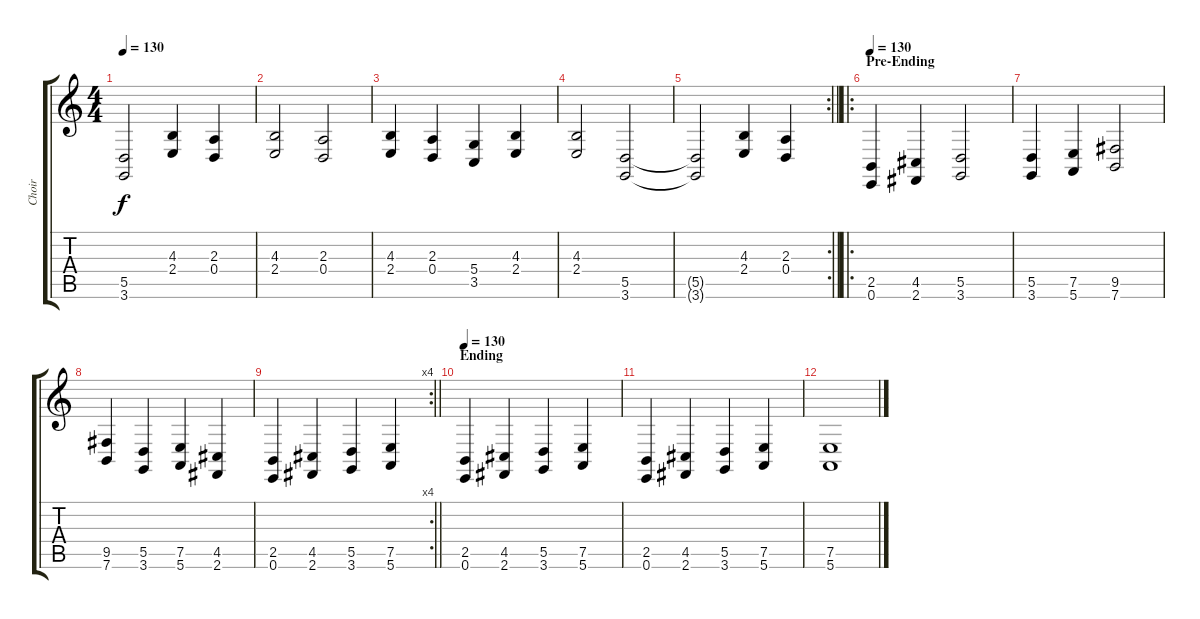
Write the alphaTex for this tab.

\track ("Choir" "Choir") {instrument choiraahs}
\staff {score tabs}
\tuning (E4 B3 G3 D3 A2 E2) {hide}
\ts (4 4)
\tempo 130
\clef g2
\ks c
(5.5{t} 3.6{t}).2{dy f} (4.3 2.4).4 (2.3 0.4).4 |
(4.3 2.4).2 (2.3 0.4).2 |
(4.3 2.4).4 (2.3 0.4).4 (5.4 3.5).4 (4.3 2.4).4 |
(4.3 2.4).2 (5.5 3.6).2 |
\rc 2
\barLineRight lightlight
(5.5{t} 3.6{t}).2 (4.3 2.4).4 (2.3 0.4).4 |
\ro
\section ("" "Pre-Ending")
\tempo 130
(2.5 0.6).4 (4.5 2.6).4 (5.5 3.6).2 |
(5.5 3.6).4 (7.5 5.6).4 (9.5 7.6).2 |
(9.5 7.6).4 (5.5 3.6).4 (7.5 5.6).4 (4.5 2.6).4 |
\rc 4
\barLineRight lightlight
(2.5 0.6).4 (4.5 2.6).4 (5.5 3.6).4 (7.5 5.6).4 |
\section ("" "Ending")
\tempo 130
(2.5 0.6).4 (4.5 2.6).4 (5.5 3.6).4 (7.5 5.6).4 |
(2.5 0.6).4 (4.5 2.6).4 (5.5 3.6).4 (7.5 5.6).4 |
(7.5 5.6).1
